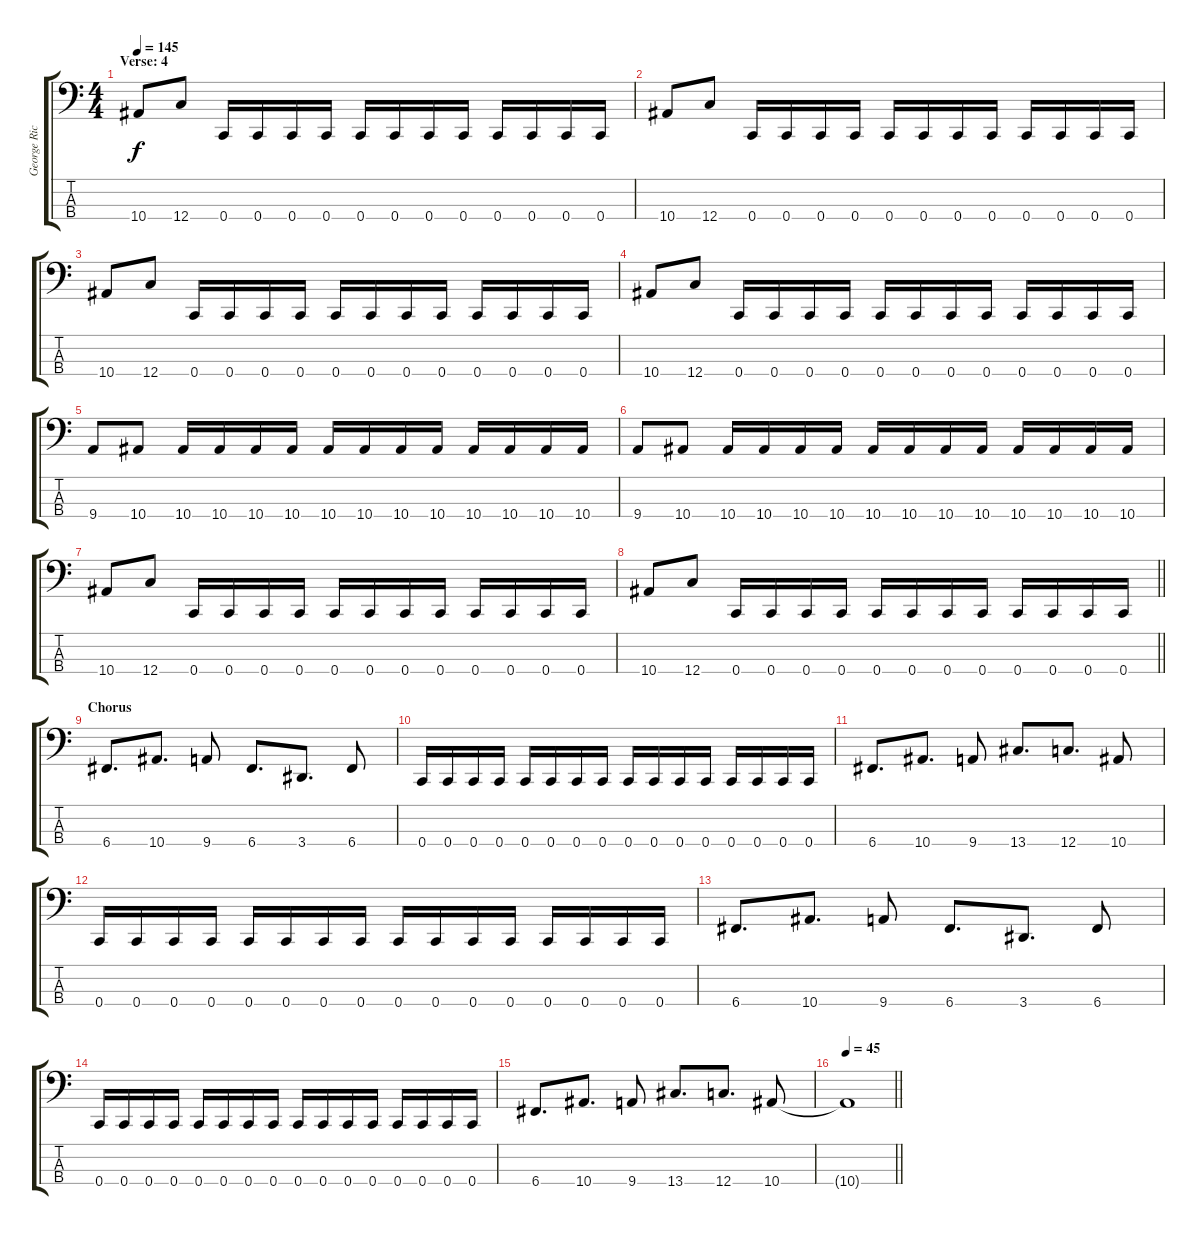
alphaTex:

\track ("George Rice" "George Ric") {instrument electricbassfinger}
\staff {score tabs}
\tuning (Eb2 Bb1 F1 C1) {hide}
\ts (4 4)
\section ("" "Verse: 4")
\tempo 145
\clef f4
\ks c
10.4.8{dy f} 12.4.8 0.4.16 0.4.16 0.4.16 0.4.16 0.4.16 0.4.16 0.4.16 0.4.16 0.4.16 0.4.16 0.4.16 0.4.16 |
10.4.8 12.4.8 0.4.16 0.4.16 0.4.16 0.4.16 0.4.16 0.4.16 0.4.16 0.4.16 0.4.16 0.4.16 0.4.16 0.4.16 |
10.4.8 12.4.8 0.4.16 0.4.16 0.4.16 0.4.16 0.4.16 0.4.16 0.4.16 0.4.16 0.4.16 0.4.16 0.4.16 0.4.16 |
10.4.8 12.4.8 0.4.16 0.4.16 0.4.16 0.4.16 0.4.16 0.4.16 0.4.16 0.4.16 0.4.16 0.4.16 0.4.16 0.4.16 |
9.4.8 10.4.8 10.4.16 10.4.16 10.4.16 10.4.16 10.4.16 10.4.16 10.4.16 10.4.16 10.4.16 10.4.16 10.4.16 10.4.16 |
9.4.8 10.4.8 10.4.16 10.4.16 10.4.16 10.4.16 10.4.16 10.4.16 10.4.16 10.4.16 10.4.16 10.4.16 10.4.16 10.4.16 |
10.4.8 12.4.8 0.4.16 0.4.16 0.4.16 0.4.16 0.4.16 0.4.16 0.4.16 0.4.16 0.4.16 0.4.16 0.4.16 0.4.16 |
\barLineRight lightlight
10.4.8 12.4.8 0.4.16 0.4.16 0.4.16 0.4.16 0.4.16 0.4.16 0.4.16 0.4.16 0.4.16 0.4.16 0.4.16 0.4.16 |
\section ("" "Chorus")
6.4.8{d} 10.4.8{d} 9.4.8 6.4.8{d} 3.4.8{d} 6.4.8 |
0.4.16 0.4.16 0.4.16 0.4.16 0.4.16 0.4.16 0.4.16 0.4.16 0.4.16 0.4.16 0.4.16 0.4.16 0.4.16 0.4.16 0.4.16 0.4.16 |
6.4.8{d} 10.4.8{d} 9.4.8 13.4.8{d} 12.4.8{d} 10.4.8 |
0.4.16 0.4.16 0.4.16 0.4.16 0.4.16 0.4.16 0.4.16 0.4.16 0.4.16 0.4.16 0.4.16 0.4.16 0.4.16 0.4.16 0.4.16 0.4.16 |
6.4.8{d} 10.4.8{d} 9.4.8 6.4.8{d} 3.4.8{d} 6.4.8 |
0.4.16 0.4.16 0.4.16 0.4.16 0.4.16 0.4.16 0.4.16 0.4.16 0.4.16 0.4.16 0.4.16 0.4.16 0.4.16 0.4.16 0.4.16 0.4.16 |
6.4.8{d} 10.4.8{d} 9.4.8 13.4.8{d} 12.4.8{d} 10.4.8 |
\tempo 45
\barLineRight lightlight
10.4{t}.1
